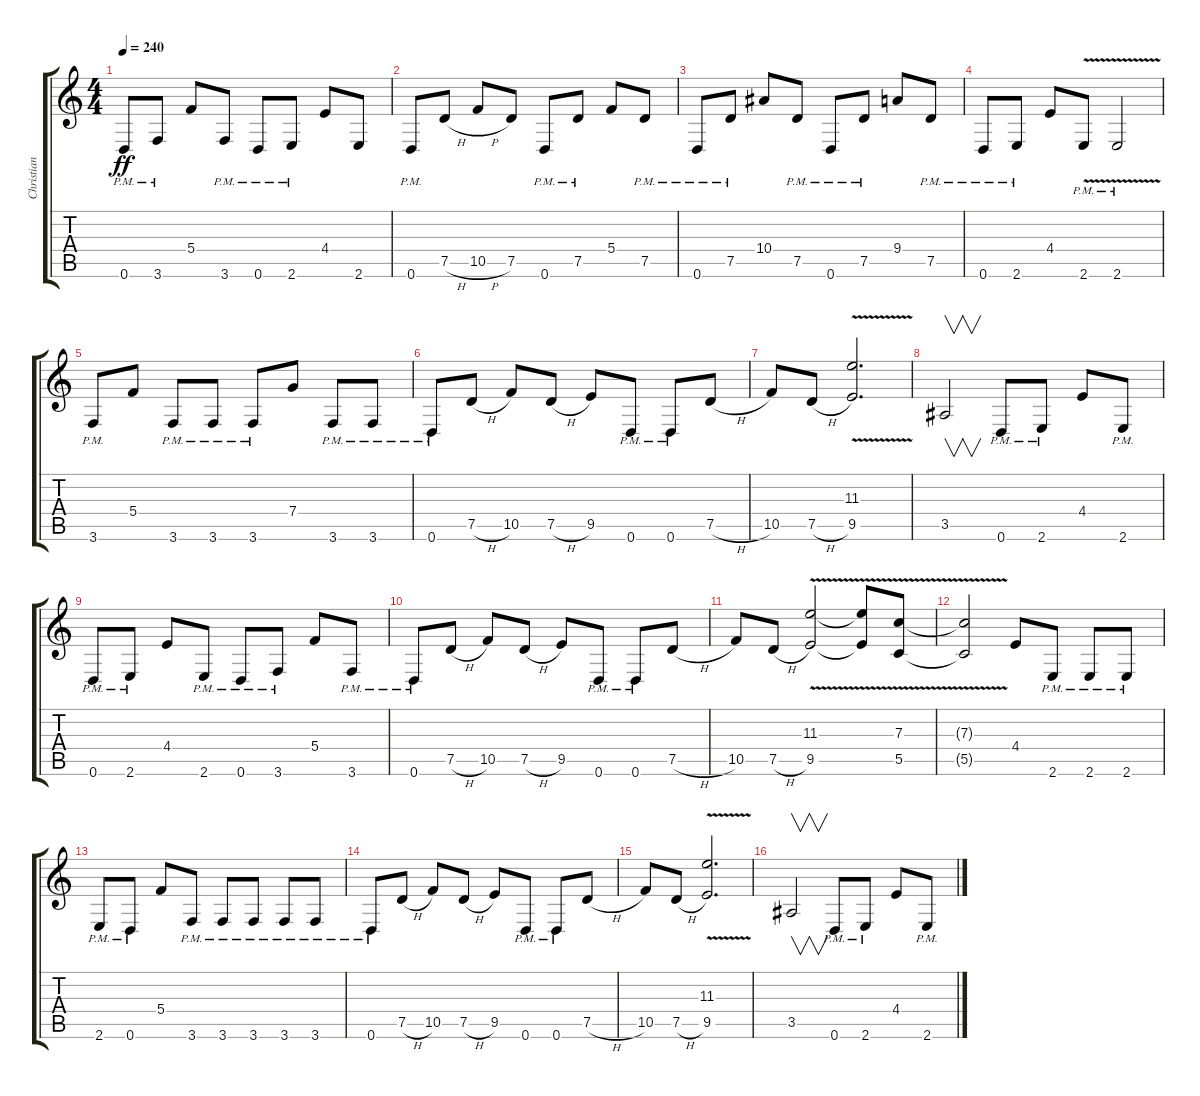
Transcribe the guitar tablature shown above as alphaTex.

\track ("Christian Muenzer" "Christian ") {instrument distortionguitar}
\staff {score tabs}
\tuning (D4 A3 F3 C3 G2 D2) {hide}
\ts (4 4)
\tempo 240
\clef g2
\ks c
0.6{pm}.8{dy ff} 3.6{pm}.8 5.4.8 3.6{pm}.8 0.6{pm}.8 2.6{pm}.8 4.4.8 2.6.8 |
0.6{pm}.8 7.5{h}.8 10.5{h}.8 7.5.8 0.6{pm}.8 7.5{pm}.8 5.4.8 7.5{pm}.8 |
0.6{pm}.8 7.5{pm}.8 10.4.8 7.5{pm}.8 0.6{pm}.8 7.5{pm}.8 9.4.8 7.5{pm}.8 |
0.6{pm}.8 2.6{pm}.8 4.4.8 2.6{v pm}.8 2.6{v pm}.2 |
3.6{pm}.8 5.4.8 3.6{pm}.8 3.6{pm}.8 3.6{pm}.8 7.4.8 3.6{pm}.8 3.6{pm}.8 |
0.6{pm}.8 7.5{h}.8 10.5.8 7.5{h}.8 9.5.8 0.6{pm}.8 0.6{pm}.8 7.5{h}.8 |
10.5.8 7.5{h}.8 (11.3{v} 9.5{v}).2{d} |
3.5.2{v} 0.6{pm}.8 2.6{pm}.8 4.4.8 2.6{pm}.8 |
0.6{pm}.8 2.6{pm}.8 4.4.8 2.6{pm}.8 0.6{pm}.8 3.6{pm}.8 5.4.8 3.6{pm}.8 |
0.6{pm}.8 7.5{h}.8 10.5.8 7.5{h}.8 9.5.8 0.6{pm}.8 0.6{pm}.8 7.5{h}.8 |
10.5.8 7.5{h}.8 (11.3{v} 9.5{v}).2 (11.3{v t} 9.5{v t}).8 (7.3{v} 5.5{v}).8 |
(7.3{v t} 5.5{v t}).2 4.4.8 2.6{pm}.8 2.6{pm}.8 2.6{pm}.8 |
2.6{pm}.8 0.6{pm}.8 5.4.8 3.6{pm}.8 3.6{pm}.8 3.6{pm}.8 3.6{pm}.8 3.6{pm}.8 |
0.6{pm}.8 7.5{h}.8 10.5.8 7.5{h}.8 9.5.8 0.6{pm}.8 0.6{pm}.8 7.5{h}.8 |
10.5.8 7.5{h}.8 (11.3{v} 9.5{v}).2{d} |
3.5.2{v} 0.6{pm}.8 2.6{pm}.8 4.4.8 2.6{pm}.8
